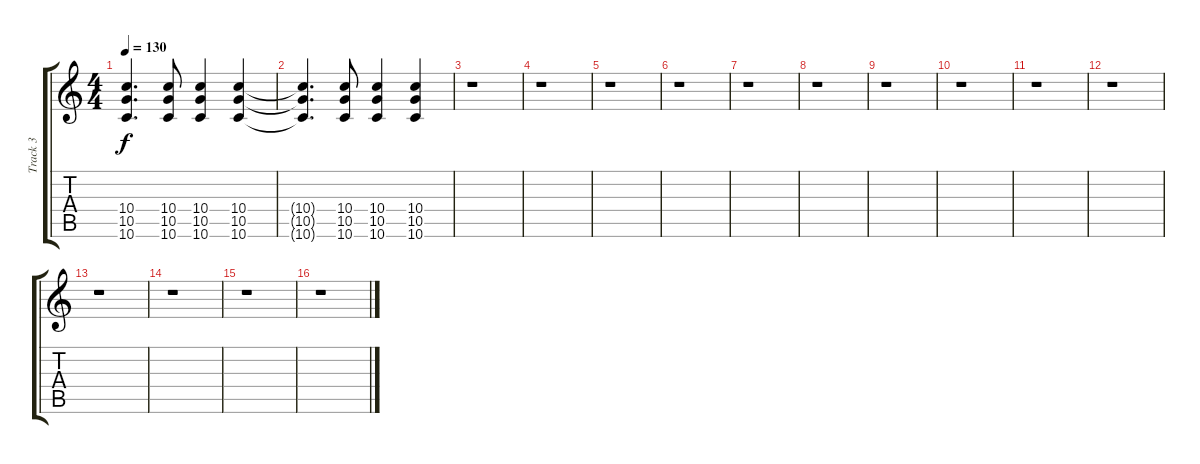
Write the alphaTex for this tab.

\track ("Track 3" "Track 3") {instrument distortionguitar}
\staff {score tabs}
\tuning (E4 B3 G3 D3 A2 D2) {hide}
\ts (4 4)
\tempo 130
\clef g2
\ks c
(10.4 10.5 10.6).4{d dy f} (10.4 10.5 10.6).8 (10.4 10.5 10.6).4 (10.4 10.5 10.6).4 |
(10.4{t} 10.5{t} 10.6{t}).4{d} (10.4 10.5 10.6).8 (10.4 10.5 10.6).4 (10.4 10.5 10.6).4 |
r.1 |
r.1 |
r.1 |
r.1 |
r.1 |
r.1 |
r.1 |
r.1 |
r.1 |
r.1 |
r.1 |
r.1 |
r.1 |
r.1
